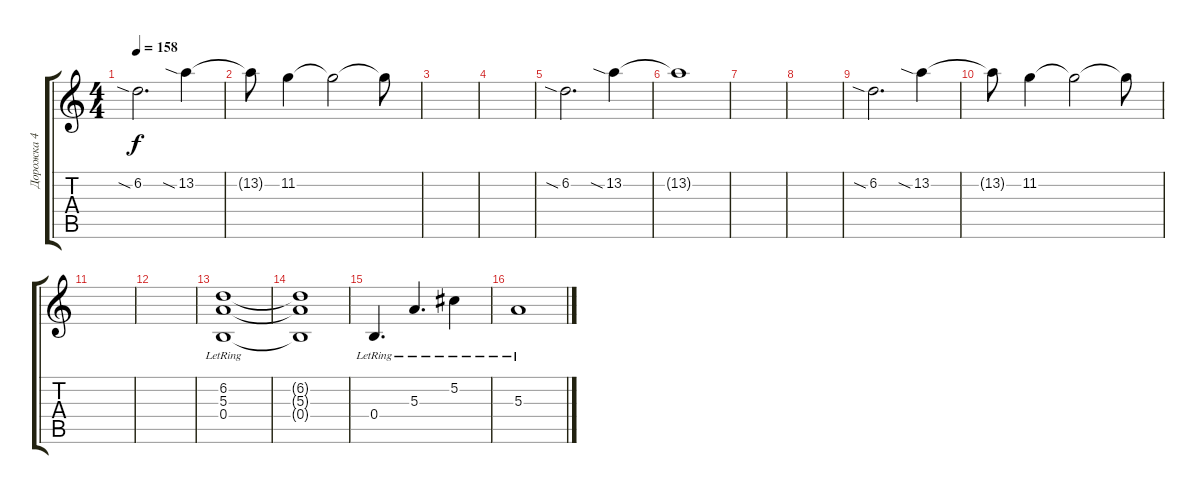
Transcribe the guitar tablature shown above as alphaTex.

\track ("Дорожка 4" "Дорожка 4") {instrument distortionguitar}
\staff {score tabs}
\tuning (Db4 Ab3 E3 B2 Gb2 B1) {hide}
\ts (4 4)
\tempo 158
\clef g2
\ks c
6.2{sia}.2{d dy f} 13.2{sia}.4 |
13.2{t}.8 11.2.4 11.2{t}.2 11.2{t}.8 |
|
|
6.2{sia}.2{d volume 16} 13.2{sia}.4 |
13.2{t}.1 |
|
|
6.2{sia}.2{d} 13.2{sia}.4 |
13.2{t}.8 11.2.4 11.2{t}.2 11.2{t}.8 |
|
|
(6.2{lr} 5.3{lr} 0.4{lr}).1{volume 13 instrument electricguitarclean} |
(6.2{t} 5.3{t} 0.4{t}).1 |
0.4{lr}.4{d} 5.3{lr}.4{d} 5.2{lr}.4 |
5.3{lr}.1
